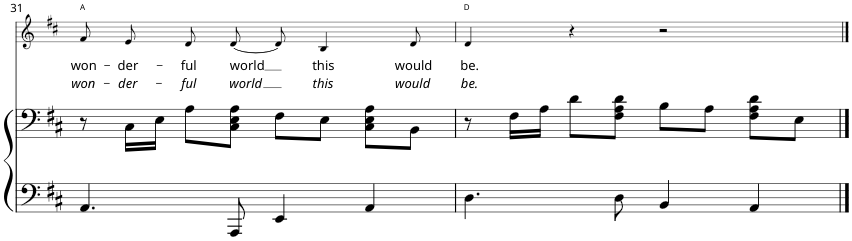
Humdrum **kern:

**kern	**kern	**kern	**text	**text	**harte
*part2	*part2	*part1	*part1	*part1	*part1
*staff3	*staff2	*staff1	*staff1	*staff1	*
*I"Piano	*	*I"P1	*	*	*
*I'Pno	*	*	*	*	*
!!LO:PB:g=z
*clefF4	*clefF4	*clefG2	*	*	*
*k[f#c#]	*k[f#c#]	*k[f#c#]	*	*	*
*D:	*D:	*D:	*	*	*
*M4/4	*M4/4	*M4/4	*	*	*
*met(c)	*met(c)	*met(c)	*	*	*
=31	=31	=31	=31	=31	=31
!	!	!	!LO:LY:b	!LO:LY:b	!
4.AA/	8r	8f#/L	won-	won-	A:maj
!	!	!	!LO:LY:b	!LO:LY:b	!
.	16C#\LL	8e/J	-der-	-der-	.
.	16E\JJ	.	.	.	.
!	!	!	!LO:LY:b	!LO:LY:b	!
.	8A\L	8d/L	-ful	-ful	.
!	!	!	!LO:LY:b	!LO:LY:b	!
8AAA/	8C#\ 8E\ 8A\J	[8d/J	world	world	.
4EE/	8F#\L	8d/]	.	.	.
!	!	!	!LO:LY:b	!LO:LY:b	!
.	8E\J	4B/	this	this	.
4AA/	8C#\ 8E\ 8A\L	.	.	.	.
!	!	!	!LO:LY:b	!LO:LY:b	!
.	8BB\J	8d/	would	would	.
=32	=32	=32	=32	=32	=32
!	!	!	!LO:LY:b	!LO:LY:b	!
4.D\	8r	4d/	be.	be.	D:maj
.	16F#\LL	.	.	.	.
.	16A\JJ	.	.	.	.
.	8d\L	4r	.	.	.
8D\	8F#\ 8A\ 8d\J	.	.	.	.
4BB/	8B\L	2r	.	.	.
.	8A\J	.	.	.	.
4AA/	8F#\ 8A\ 8d\L	.	.	.	.
.	8E\J	.	.	.	.
==	==	==	==	==	==
*-	*-	*-	*-	*-	*-
